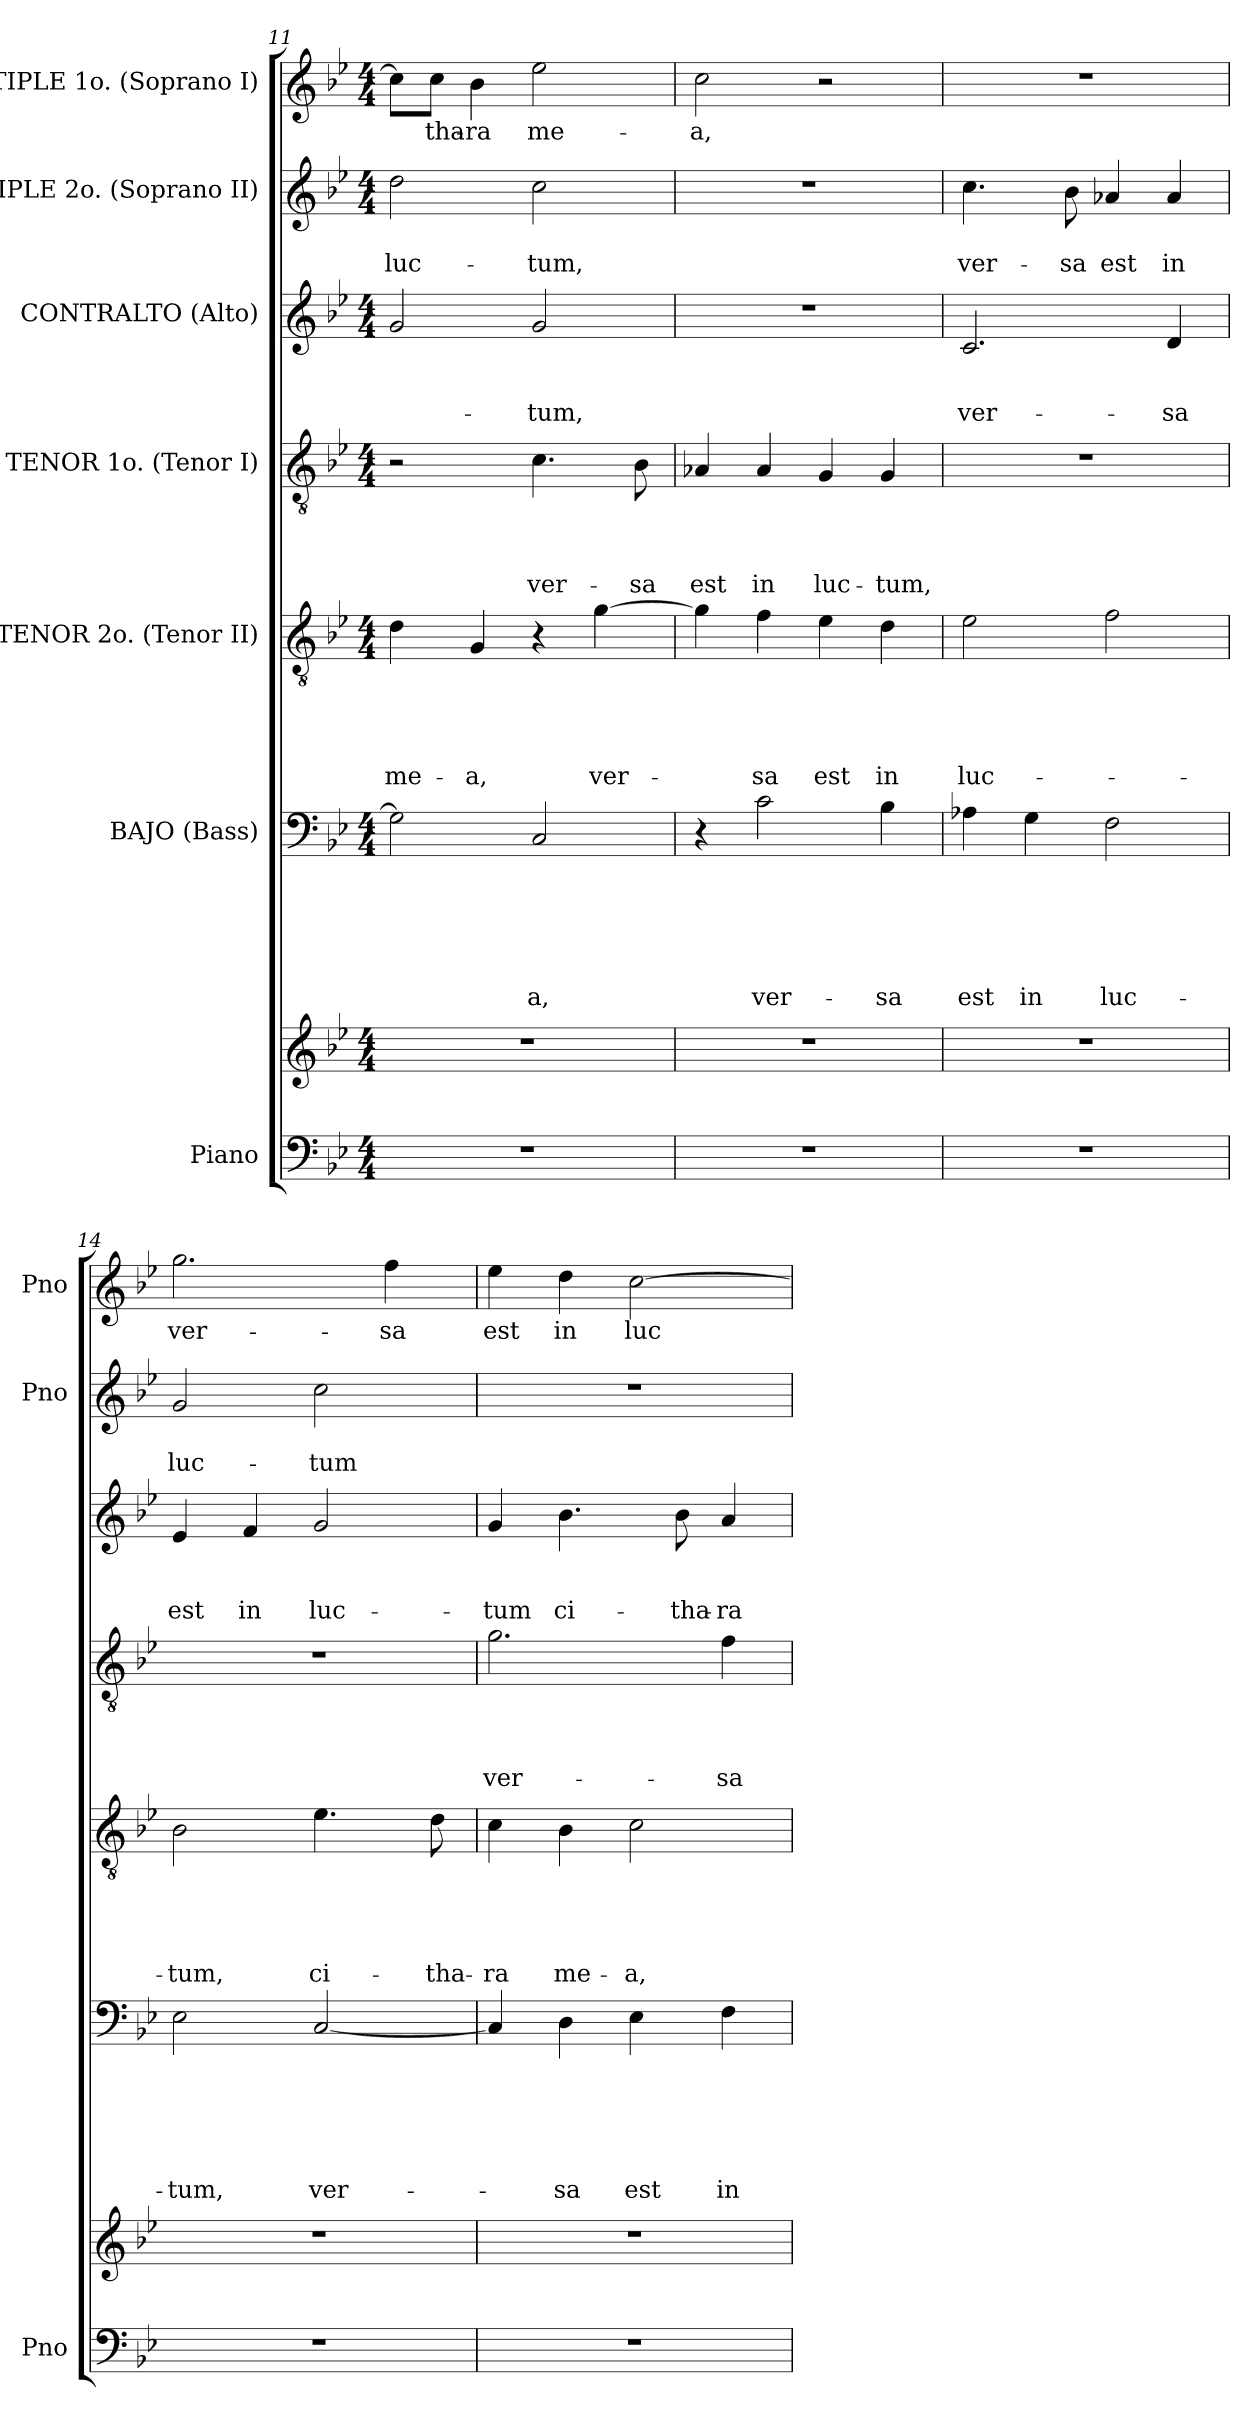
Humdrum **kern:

**kern	**kern	**kern	**text	**text	**text	**text	**text	**text	**kern	**text	**text	**text	**text	**text	**kern	**text	**text	**text	**text	**kern	**text	**text	**text	**kern	**text	**text	**kern	**text
*part7	*part7	*part6	*part6	*part6	*part6	*part6	*part6	*part6	*part5	*part5	*part5	*part5	*part5	*part5	*part4	*part4	*part4	*part4	*part4	*part3	*part3	*part3	*part3	*part2	*part2	*part2	*part1	*part1
*staff8	*staff7	*staff6	*staff6	*staff6	*staff6	*staff6	*staff6	*staff6	*staff5	*staff5	*staff5	*staff5	*staff5	*staff5	*staff4	*staff4	*staff4	*staff4	*staff4	*staff3	*staff3	*staff3	*staff3	*staff2	*staff2	*staff2	*staff1	*staff1
*I"Piano	*	*I"BAJO (Bass)	*	*	*	*	*	*	*I"TENOR 2o. (Tenor II)	*	*	*	*	*	*I"TENOR 1o. (Tenor I)	*	*	*	*	*I"CONTRALTO (Alto)	*	*	*	*I"TIPLE 2o. (Soprano II)	*	*	*I"TIPLE 1o. (Soprano I)	*
*I'Pno	*	*	*	*	*	*	*	*	*	*	*	*	*	*	*	*	*	*	*	*	*	*	*	*I'Pno	*	*	*I'Pno	*
!!LO:PB:g=z
*clefF4	*clefG2	*clefF4	*	*	*	*	*	*	*clefGv2	*	*	*	*	*	*clefGv2	*	*	*	*	*clefG2	*	*	*	*clefG2	*	*	*clefG2	*
*k[b-e-]	*k[b-e-]	*k[b-e-]	*	*	*	*	*	*	*k[b-e-]	*	*	*	*	*	*k[b-e-]	*	*	*	*	*k[b-e-]	*	*	*	*k[b-e-]	*	*	*k[b-e-]	*
*B-:	*B-:	*B-:	*	*	*	*	*	*	*B-:	*	*	*	*	*	*B-:	*	*	*	*	*B-:	*	*	*	*B-:	*	*	*B-:	*
*M4/4	*M4/4	*M4/4	*	*	*	*	*	*	*M4/4	*	*	*	*	*	*M4/4	*	*	*	*	*M4/4	*	*	*	*M4/4	*	*	*M4/4	*
=11	=11	=11	=11	=11	=11	=11	=11	=11	=11	=11	=11	=11	=11	=11	=11	=11	=11	=11	=11	=11	=11	=11	=11	=11	=11	=11	=11	=11
1r	1r	2G\]	.	.	.	.	.	.	4d\	.	.	.	.	me-	2r	.	.	.	.	2g/	.	.	-­-	2dd\	.	luc-	8cc\L]	-­
.	.	.	.	.	.	.	.	.	.	.	.	.	.	.	.	.	.	.	.	.	.	.	.	.	.	.	8cc\J	tha-
.	.	.	.	.	.	.	.	.	4G/	.	.	.	.	-a,	.	.	.	.	.	.	.	.	.	.	.	.	4b-\	-ra
.	.	2C/	.	.	.	.	.	-a,	4r	.	.	.	.	.	4.c\	.	.	.	ver-	2g/	.	.	-tum,	2cc\	.	-tum,	2ee-\	me-
.	.	.	.	.	.	.	.	.	[4g\	.	.	.	.	ver-	.	.	.	.	.	.	.	.	.	.	.	.	.	.
.	.	.	.	.	.	.	.	.	.	.	.	.	.	.	8B-\	.	.	.	-sa	.	.	.	.	.	.	.	.	.
=12	=12	=12	=12	=12	=12	=12	=12	=12	=12	=12	=12	=12	=12	=12	=12	=12	=12	=12	=12	=12	=12	=12	=12	=12	=12	=12	=12	=12
1r	1r	4r	.	.	.	.	.	.	4g\]	.	.	.	.	-­	4A-X/	.	.	.	est	1r	.	.	.	1r	.	.	2cc\	-­a,
.	.	2c\	.	.	.	.	.	ver-	4f\	.	.	.	.	sa	4A-/	.	.	.	in	.	.	.	.	.	.	.	.	.
.	.	.	.	.	.	.	.	.	4e-\	.	.	.	.	est	4G/	.	.	.	luc-	.	.	.	.	.	.	.	2r	.
.	.	4B-\	.	.	.	.	.	-sa	4d\	.	.	.	.	in	4G/	.	.	.	-tum,	.	.	.	.	.	.	.	.	.
=13	=13	=13	=13	=13	=13	=13	=13	=13	=13	=13	=13	=13	=13	=13	=13	=13	=13	=13	=13	=13	=13	=13	=13	=13	=13	=13	=13	=13
1r	1r	4A-X\	.	.	.	.	.	est	2e-\	.	.	.	.	luc-	1r	.	.	.	.	2.c/	.	.	ver-	4.cc\	.	ver-	1r	.
.	.	4G\	.	.	.	.	.	in	.	.	.	.	.	.	.	.	.	.	.	.	.	.	.	.	.	.	.	.
.	.	.	.	.	.	.	.	.	.	.	.	.	.	.	.	.	.	.	.	.	.	.	.	8b-\	.	-sa	.	.
.	.	2F\	.	.	.	.	.	luc-	2f\	.	.	.	.	.	.	.	.	.	.	.	.	.	.	4a-X/	.	est	.	.
.	.	.	.	.	.	.	.	.	.	.	.	.	.	.	.	.	.	.	.	4d/	.	.	-sa	4a-/	.	in	.	.
=14	=14	=14	=14	=14	=14	=14	=14	=14	=14	=14	=14	=14	=14	=14	=14	=14	=14	=14	=14	=14	=14	=14	=14	=14	=14	=14	=14	=14
1r	1r	2E-\	.	.	.	.	.	-tum,	2B-\	.	.	.	.	-tum,	1r	.	.	.	.	4e-/	.	.	est	2g/	.	luc-	2.gg\	ver-
.	.	.	.	.	.	.	.	.	.	.	.	.	.	.	.	.	.	.	.	4f/	.	.	in	.	.	.	.	.
.	.	[2C/	.	.	.	.	.	ver-	4.e-\	.	.	.	.	ci-	.	.	.	.	.	2g/	.	.	luc-	2cc\	.	-tum	.	.
.	.	.	.	.	.	.	.	.	.	.	.	.	.	.	.	.	.	.	.	.	.	.	.	.	.	.	4ff\	-sa
.	.	.	.	.	.	.	.	.	8d\	.	.	.	.	-tha-	.	.	.	.	.	.	.	.	.	.	.	.	.	.
=15	=15	=15	=15	=15	=15	=15	=15	=15	=15	=15	=15	=15	=15	=15	=15	=15	=15	=15	=15	=15	=15	=15	=15	=15	=15	=15	=15	=15
1r	1r	4C/]	.	.	.	.	.	.	4c\	.	.	.	.	-ra	2.g\	.	.	.	ver-	4g/	.	.	-tum	1r	.	.	4ee-\	est
.	.	4D\	.	.	.	.	.	-sa	4B-\	.	.	.	.	me-	.	.	.	.	.	4.b-\	.	.	ci-	.	.	.	4dd\	in
.	.	4E-\	.	.	.	.	.	est	2c\	.	.	.	.	-a,	.	.	.	.	.	.	.	.	.	.	.	.	[2cc\	luc-
.	.	.	.	.	.	.	.	.	.	.	.	.	.	.	.	.	.	.	.	8b-\	.	.	-tha-	.	.	.	.	.
.	.	4F\	.	.	.	.	.	in	.	.	.	.	.	.	4f\	.	.	.	-sa	4a/	.	.	-ra	.	.	.	.	.
=	=	=	=	=	=	=	=	=	=	=	=	=	=	=	=	=	=	=	=	=	=	=	=	=	=	=	=	=
*-	*-	*-	*-	*-	*-	*-	*-	*-	*-	*-	*-	*-	*-	*-	*-	*-	*-	*-	*-	*-	*-	*-	*-	*-	*-	*-	*-	*-
